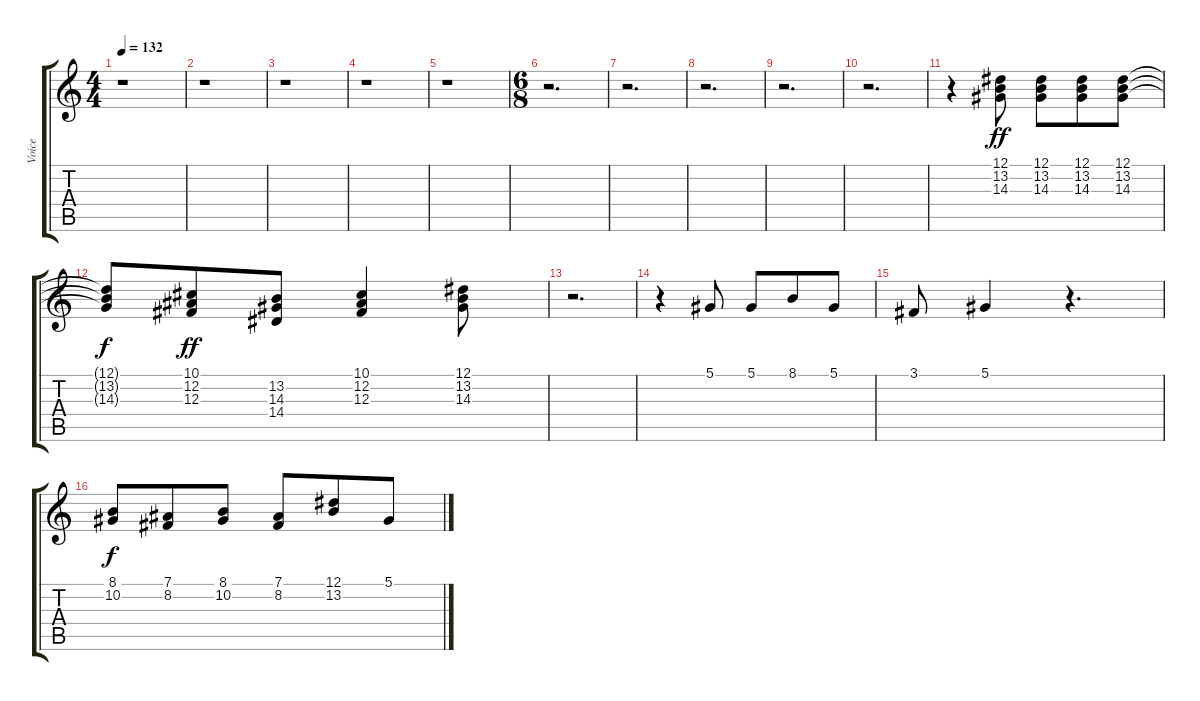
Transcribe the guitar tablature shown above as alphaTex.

\track ("Voice" "Voice") {instrument synthvoice}
\staff {score tabs}
\tuning (Eb4 Bb3 Gb3 Db3 Ab2 Eb2) {hide}
\ts (4 4)
\tempo 132
\clef g2
\ks c
r.1{dy ff} |
r.1 |
r.1 |
r.1 |
r.1 |
\ts (6 8)
r.2{d} |
r.2{d} |
r.2{d} |
r.2{d} |
r.2{d} |
r.4 (12.1 13.2 14.3).8 (12.1 13.2 14.3).8 (12.1 13.2 14.3).8 (12.1 13.2 14.3).8 |
(12.1{t} 13.2{t} 14.3{t}).8{dy f} (10.1 12.2 12.3).8{dy ff} (13.2 14.3 14.4).8 (10.1 12.2 12.3).4 (12.1 13.2 14.3).8 |
r.2{d} |
r.4 5.1.8 5.1.8 8.1.8 5.1.8 |
3.1.8 5.1.4 r.4{d} |
(8.1 10.2).8{dy f} (7.1 8.2).8 (8.1 10.2).8 (7.1 8.2).8 (12.1 13.2).8 5.1.8
